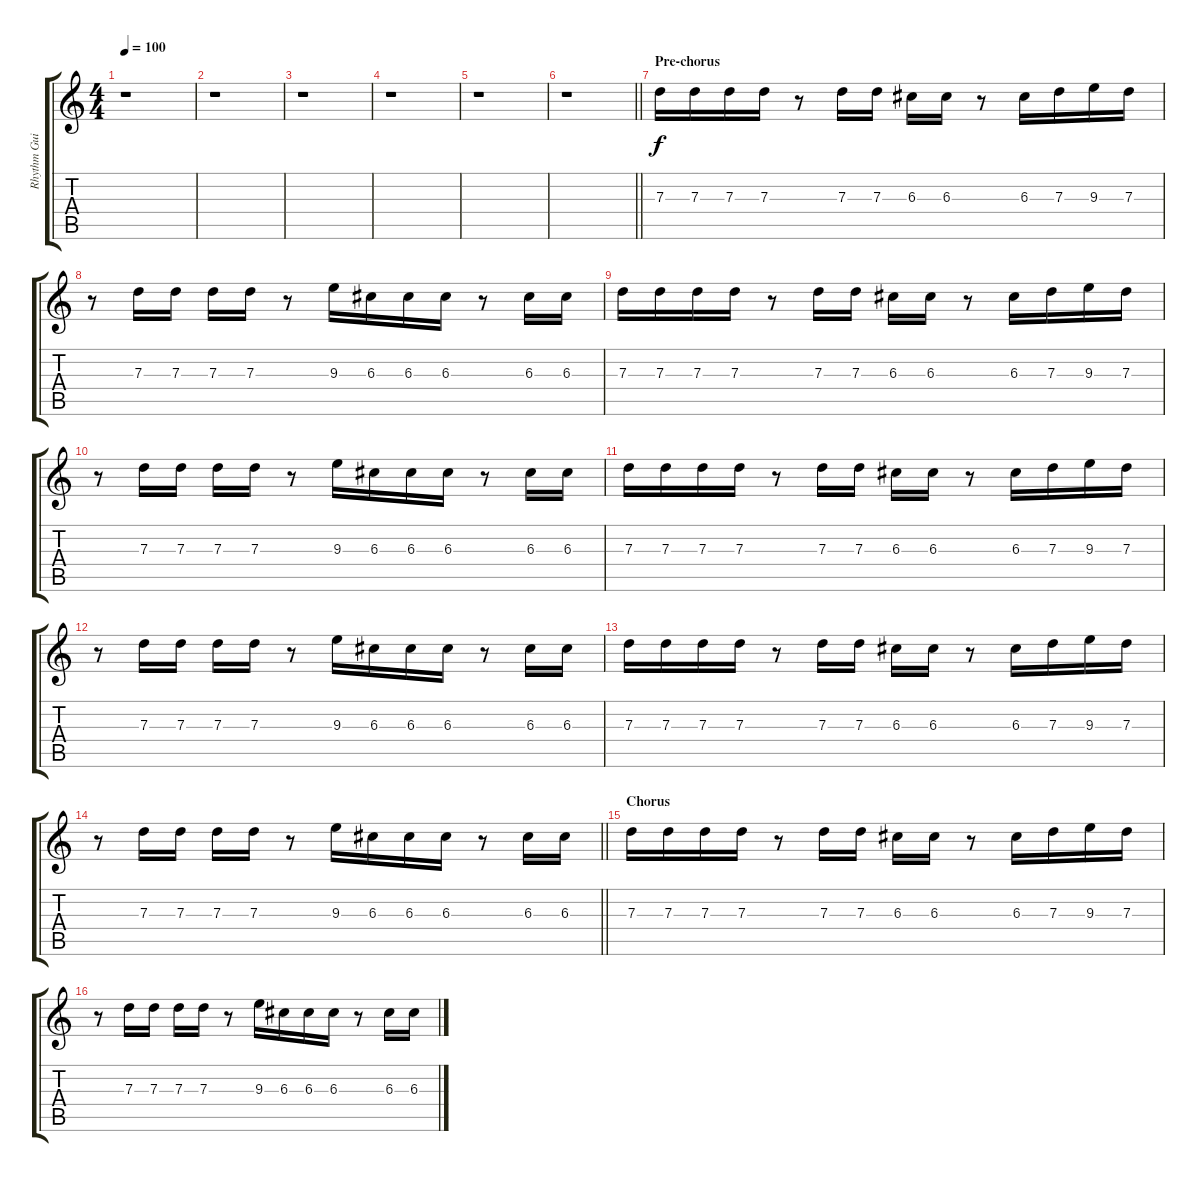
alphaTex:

\track ("Rhythm Guitar (left)" "Rhythm Gui") {instrument overdrivenguitar}
\staff {score tabs}
\tuning (E4 B3 G3 D3 A2 E2) {hide}
\ts (4 4)
\tempo 100
\clef g2
\ks c
r.1{dy f} |
r.1 |
r.1 |
r.1 |
r.1 |
\barLineRight lightlight
r.1 |
\section ("" "Pre-chorus")
7.3.16 7.3.16 7.3.16 7.3.16 r.8 7.3.16 7.3.16 6.3.16 6.3.16 r.8 6.3.16 7.3.16 9.3.16 7.3.16 |
r.8 7.3.16 7.3.16 7.3.16 7.3.16 r.8 9.3.16 6.3.16 6.3.16 6.3.16 r.8 6.3.16 6.3.16 |
7.3.16 7.3.16 7.3.16 7.3.16 r.8 7.3.16 7.3.16 6.3.16 6.3.16 r.8 6.3.16 7.3.16 9.3.16 7.3.16 |
r.8 7.3.16 7.3.16 7.3.16 7.3.16 r.8 9.3.16 6.3.16 6.3.16 6.3.16 r.8 6.3.16 6.3.16 |
7.3.16 7.3.16 7.3.16 7.3.16 r.8 7.3.16 7.3.16 6.3.16 6.3.16 r.8 6.3.16 7.3.16 9.3.16 7.3.16 |
r.8 7.3.16 7.3.16 7.3.16 7.3.16 r.8 9.3.16 6.3.16 6.3.16 6.3.16 r.8 6.3.16 6.3.16 |
7.3.16 7.3.16 7.3.16 7.3.16 r.8 7.3.16 7.3.16 6.3.16 6.3.16 r.8 6.3.16 7.3.16 9.3.16 7.3.16 |
\barLineRight lightlight
r.8 7.3.16 7.3.16 7.3.16 7.3.16 r.8 9.3.16 6.3.16 6.3.16 6.3.16 r.8 6.3.16 6.3.16 |
\section ("" "Chorus")
7.3.16 7.3.16 7.3.16 7.3.16 r.8 7.3.16 7.3.16 6.3.16 6.3.16 r.8 6.3.16 7.3.16 9.3.16 7.3.16 |
r.8 7.3.16 7.3.16 7.3.16 7.3.16 r.8 9.3.16 6.3.16 6.3.16 6.3.16 r.8 6.3.16 6.3.16
